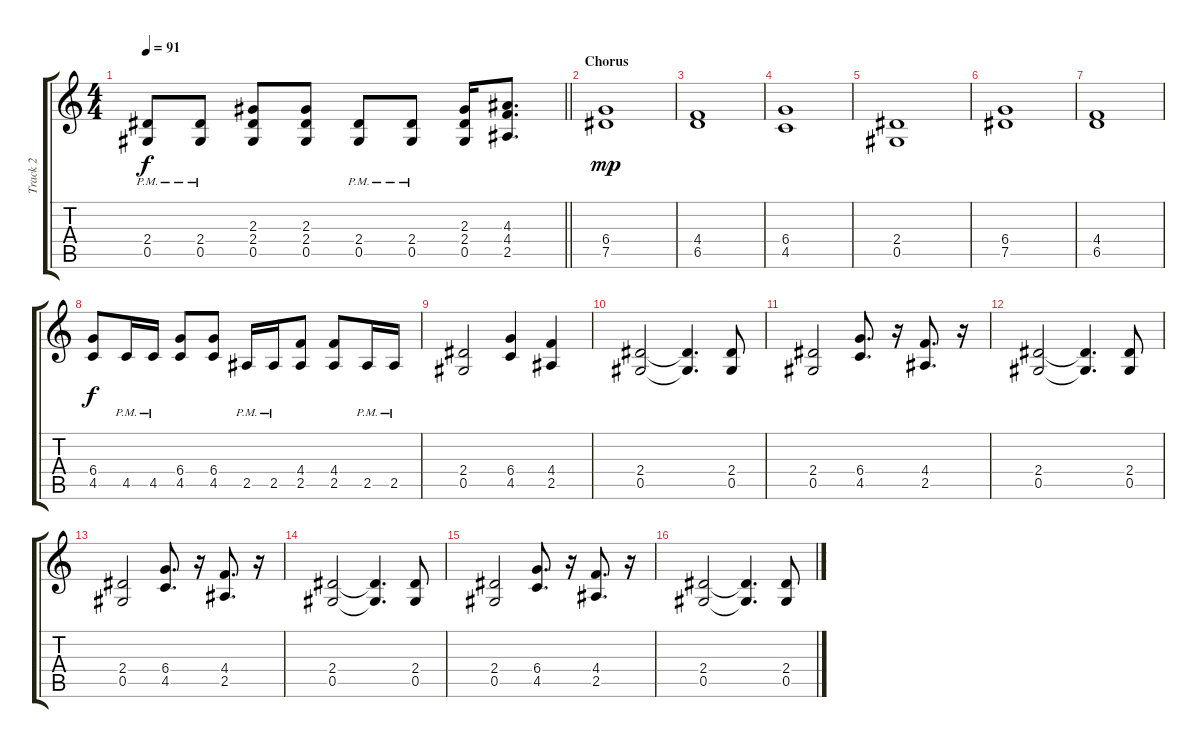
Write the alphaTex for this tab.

\track ("Track 2" "Track 2") {instrument distortionguitar}
\staff {score tabs}
\tuning (Eb4 Bb3 Gb3 Db3 Ab2 Eb2) {hide}
\ts (4 4)
\tempo 91
\clef g2
\barLineRight lightlight
\ks c
(2.4{pm} 0.5{pm}).8{dy f} (2.4{pm} 0.5{pm}).8 (2.3 2.4 0.5).8 (2.3 2.4 0.5).8 (2.4{pm} 0.5{pm}).8 (2.4{pm} 0.5{pm}).8 (2.3 2.4 0.5).16 (4.3 4.4 2.5).8{d} |
\section ("" "Chorus")
(6.4 7.5).1{dy mp} |
(4.4 6.5).1 |
(6.4 4.5).1 |
(2.4 0.5).1 |
(6.4 7.5).1 |
(4.4 6.5).1 |
(6.4 4.5).8{dy f} 4.5{pm}.16 4.5{pm}.16 (6.4 4.5).8 (6.4 4.5).8 2.5{pm}.16 2.5{pm}.16 (4.4 2.5).8 (4.4 2.5).8 2.5{pm}.16 2.5{pm}.16 |
(2.4 0.5).2 (6.4 4.5).4 (4.4 2.5).4 |
(2.4 0.5).2 (2.4{t} 0.5{t}).4{d} (2.4 0.5).8 |
(2.4 0.5).2 (6.4 4.5).8{d} r.16 (4.4 2.5).8{d} r.16 |
(2.4 0.5).2 (2.4{t} 0.5{t}).4{d} (2.4 0.5).8 |
(2.4 0.5).2 (6.4 4.5).8{d} r.16 (4.4 2.5).8{d} r.16 |
(2.4 0.5).2 (2.4{t} 0.5{t}).4{d} (2.4 0.5).8 |
(2.4 0.5).2 (6.4 4.5).8{d} r.16 (4.4 2.5).8{d} r.16 |
(2.4 0.5).2 (2.4{t} 0.5{t}).4{d} (2.4 0.5).8
